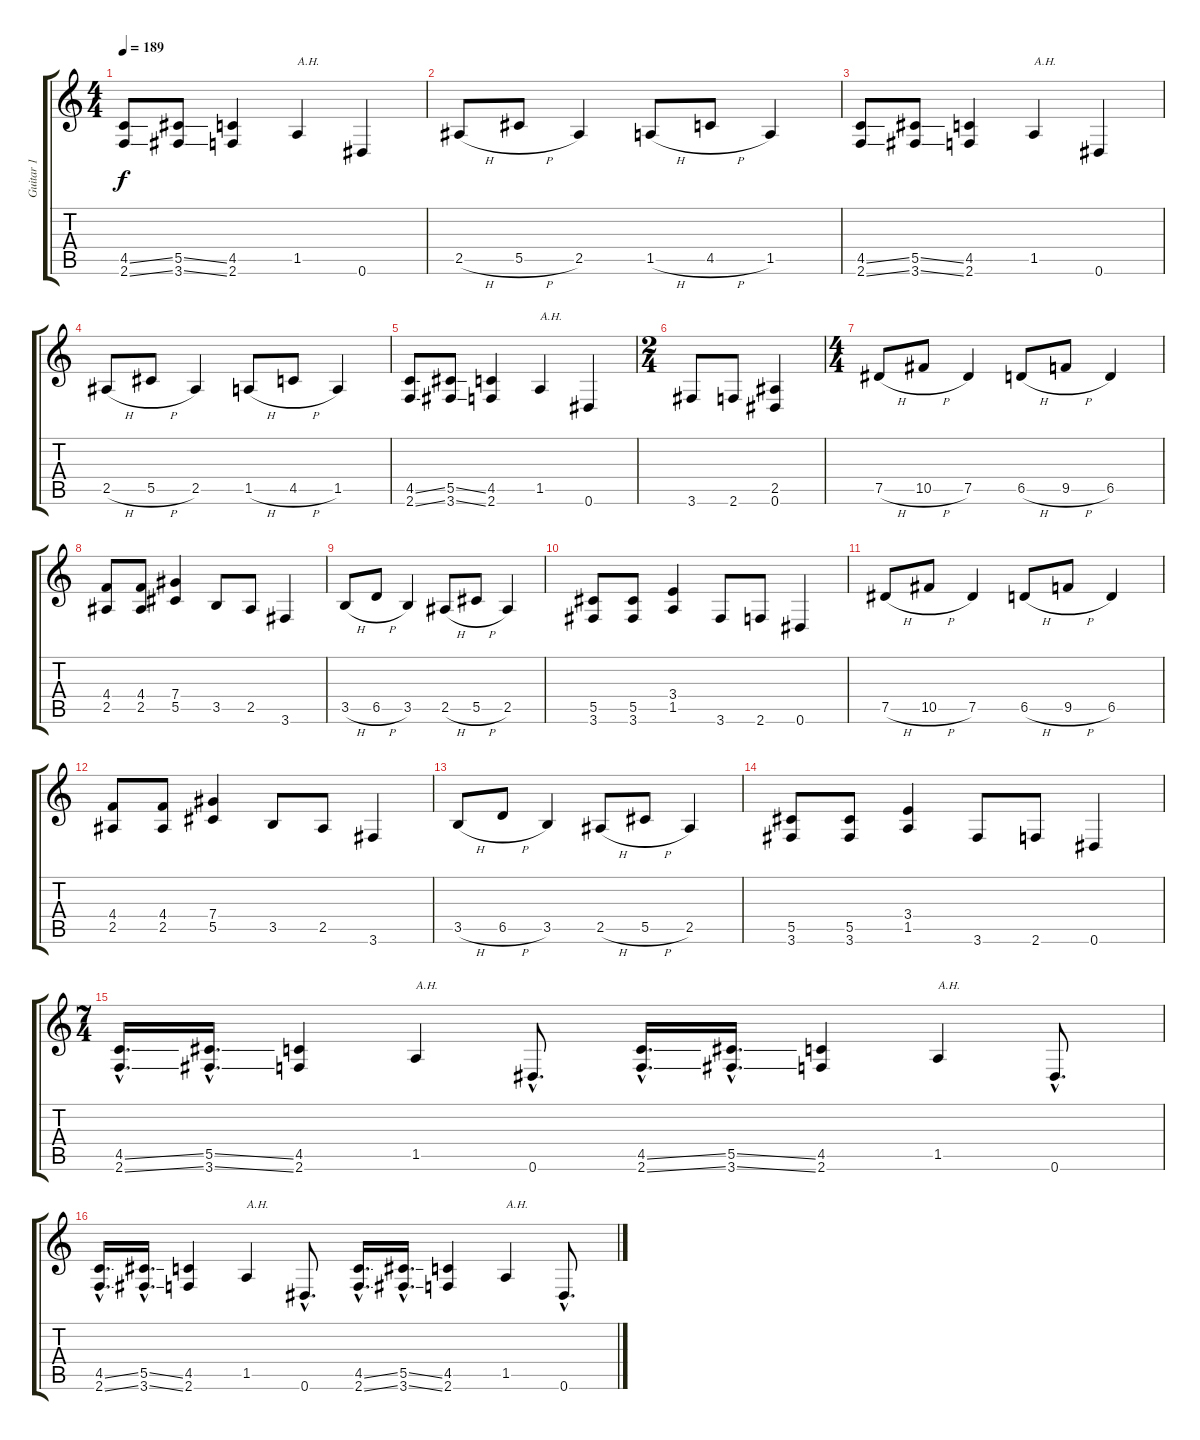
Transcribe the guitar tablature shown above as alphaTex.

\track ("Guitar 1" "Guitar 1") {instrument distortionguitar}
\staff {score tabs}
\tuning (Eb4 Bb3 Gb3 Db3 Ab2 Eb2) {hide}
\ts (4 4)
\tempo 189
\clef g2
\ks c
(4.5{ss} 2.6{ss}).8{dy f} (5.5{ss} 3.6{ss}).8 (4.5 2.6).4 1.5.4{txt "A.H." instrument guitarharmonics} 0.6.4{instrument distortionguitar} |
2.5{h}.8 5.5{h}.8 2.5.4 1.5{h}.8 4.5{h}.8 1.5.4 |
(4.5{ss} 2.6{ss}).8 (5.5{ss} 3.6{ss}).8 (4.5 2.6).4 1.5.4{txt "A.H." instrument guitarharmonics} 0.6.4{instrument distortionguitar} |
2.5{h}.8 5.5{h}.8 2.5.4 1.5{h}.8 4.5{h}.8 1.5.4 |
(4.5{ss} 2.6{ss}).8 (5.5{ss} 3.6{ss}).8 (4.5 2.6).4 1.5.4{txt "A.H." instrument guitarharmonics} 0.6.4{instrument distortionguitar} |
\ts (2 4)
3.6.8 2.6.8 (2.5 0.6).4 |
\ts (4 4)
7.5{h}.8 10.5{h}.8 7.5.4 6.5{h}.8 9.5{h}.8 6.5.4 |
(4.4 2.5).8 (4.4 2.5).8 (7.4 5.5).4 3.5.8 2.5.8 3.6.4 |
3.5{h}.8 6.5{h}.8 3.5.4 2.5{h}.8 5.5{h}.8 2.5.4 |
(5.5 3.6).8 (5.5 3.6).8 (3.4 1.5).4 3.6.8 2.6.8 0.6.4 |
7.5{h}.8 10.5{h}.8 7.5.4 6.5{h}.8 9.5{h}.8 6.5.4 |
(4.4 2.5).8 (4.4 2.5).8 (7.4 5.5).4 3.5.8 2.5.8 3.6.4 |
3.5{h}.8 6.5{h}.8 3.5.4 2.5{h}.8 5.5{h}.8 2.5.4 |
(5.5 3.6).8 (5.5 3.6).8 (3.4 1.5).4 3.6.8 2.6.8 0.6.4 |
\ts (7 4)
(4.5{ss hac} 2.6{ss hac}).16{d} (5.5{ss hac} 3.6{ss hac}).16{d} (4.5 2.6).4 1.5.4{txt "A.H." instrument guitarharmonics} 0.6{hac}.8{d instrument distortionguitar} (4.5{ss hac} 2.6{ss hac}).16{d} (5.5{ss hac} 3.6{ss hac}).16{d} (4.5 2.6).4 1.5.4{txt "A.H." instrument guitarharmonics} 0.6{hac}.8{d instrument distortionguitar} |
(4.5{ss hac} 2.6{ss hac}).16{d} (5.5{ss hac} 3.6{ss hac}).16{d} (4.5 2.6).4 1.5.4{txt "A.H." instrument guitarharmonics} 0.6{hac}.8{d instrument distortionguitar} (4.5{ss hac} 2.6{ss hac}).16{d} (5.5{ss hac} 3.6{ss hac}).16{d} (4.5 2.6).4 1.5.4{txt "A.H." instrument guitarharmonics} 0.6{hac}.8{d instrument distortionguitar}
